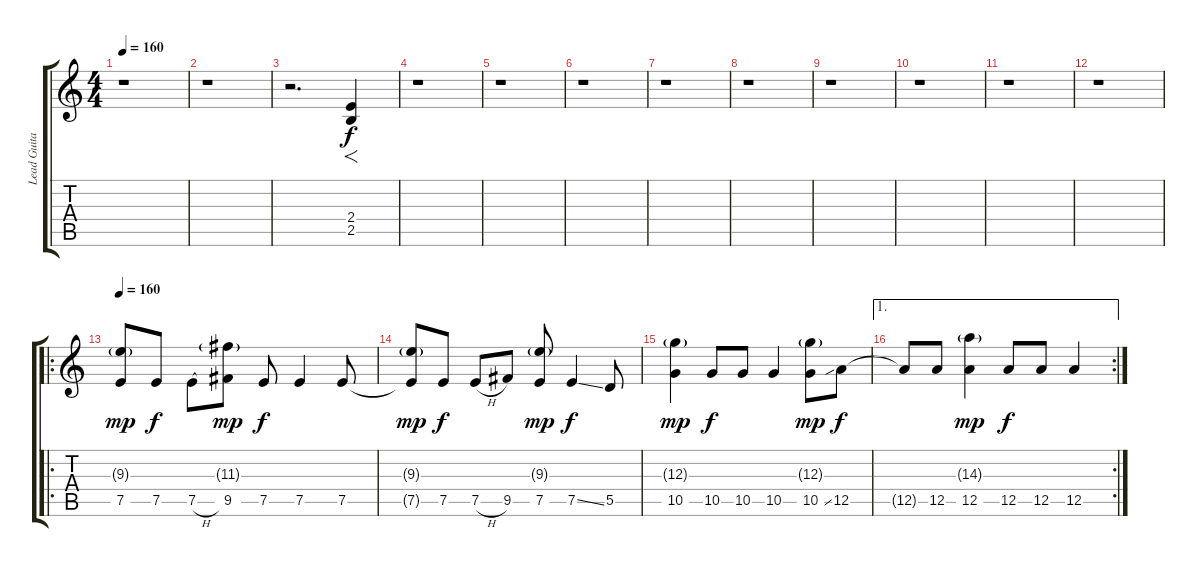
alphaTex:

\track ("Lead Guitar" "Lead Guita") {instrument overdrivenguitar}
\staff {score tabs}
\tuning (E4 B3 G3 D3 A2 E2) {hide}
\ts (4 4)
\tempo 160
\clef g2
\ks c
r.1{dy f} |
r.1 |
r.2{d} (2.4 2.5).4{f} |
r.1 |
r.1 |
r.1 |
r.1 |
r.1 |
r.1 |
r.1 |
r.1 |
r.1 |
\ro
\tempo 160
(9.3{g} 7.5).8{dy mp instrument overdrivenguitar} 7.5.8{dy f} 7.5{h}.8 (11.3{g} 9.5).8{dy mp} 7.5.8{dy f} 7.5.4 7.5.8 |
(9.3{g} 7.5{t}).8{dy mp} 7.5.8{dy f} 7.5{h}.8 9.5.8 (9.3{g} 7.5).8{dy mp} 7.5{ss}.4{dy f} 5.5.8 |
(12.3{g} 10.5).4{dy mp} 10.5.8{dy f} 10.5.8 10.5.4 (12.3{g} 10.5{ss}).8{dy mp} 12.5.8{dy f} |
\ae 1
\rc 2
12.5{t}.8 12.5.8 (14.3{g} 12.5).4{dy mp} 12.5.8{dy f} 12.5.8 12.5.4
